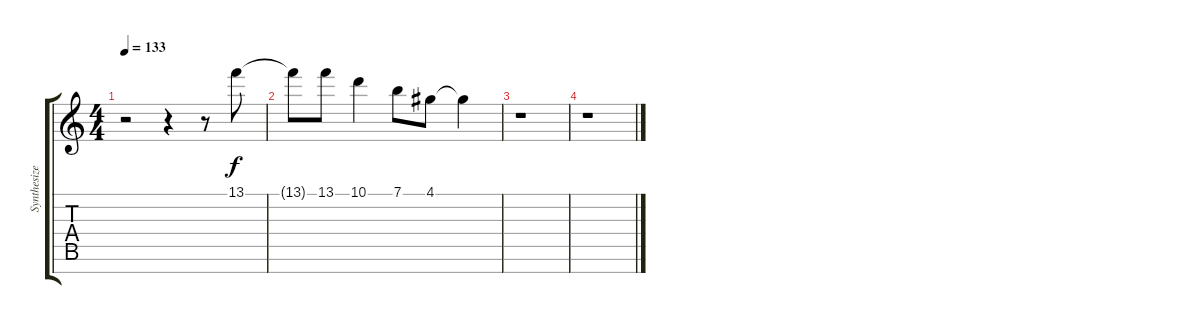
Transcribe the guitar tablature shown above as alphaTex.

\track ("Synthesizer III" "Synthesize") {instrument lead1square}
\staff {score tabs}
\tuning (E5 B4 G4 D4 A3 E3 B2) {hide}
\ts (4 4)
\tempo 133
\clef g2
\ks c
r.2{dy f} r.4 r.8 13.1.8 |
13.1{t}.8 13.1.8 10.1.4 7.1.8 4.1.8 4.1{t}.4 |
r.1 |
r.1
